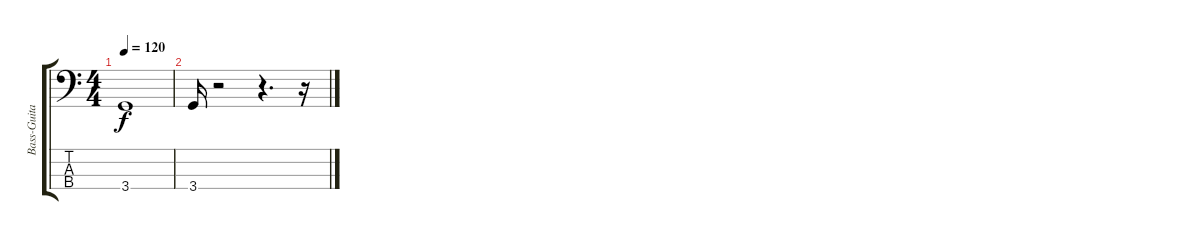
\track ("Bass-Guitar" "Bass-Guita") {instrument electricbasspick}
\staff {score tabs}
\tuning (G2 D2 A1 E1) {hide}
\ts (4 4)
\tempo 120
\clef f4
\ks c
3.4{t}.1{dy f} |
3.4.16 r.2 r.4{d} r.16
